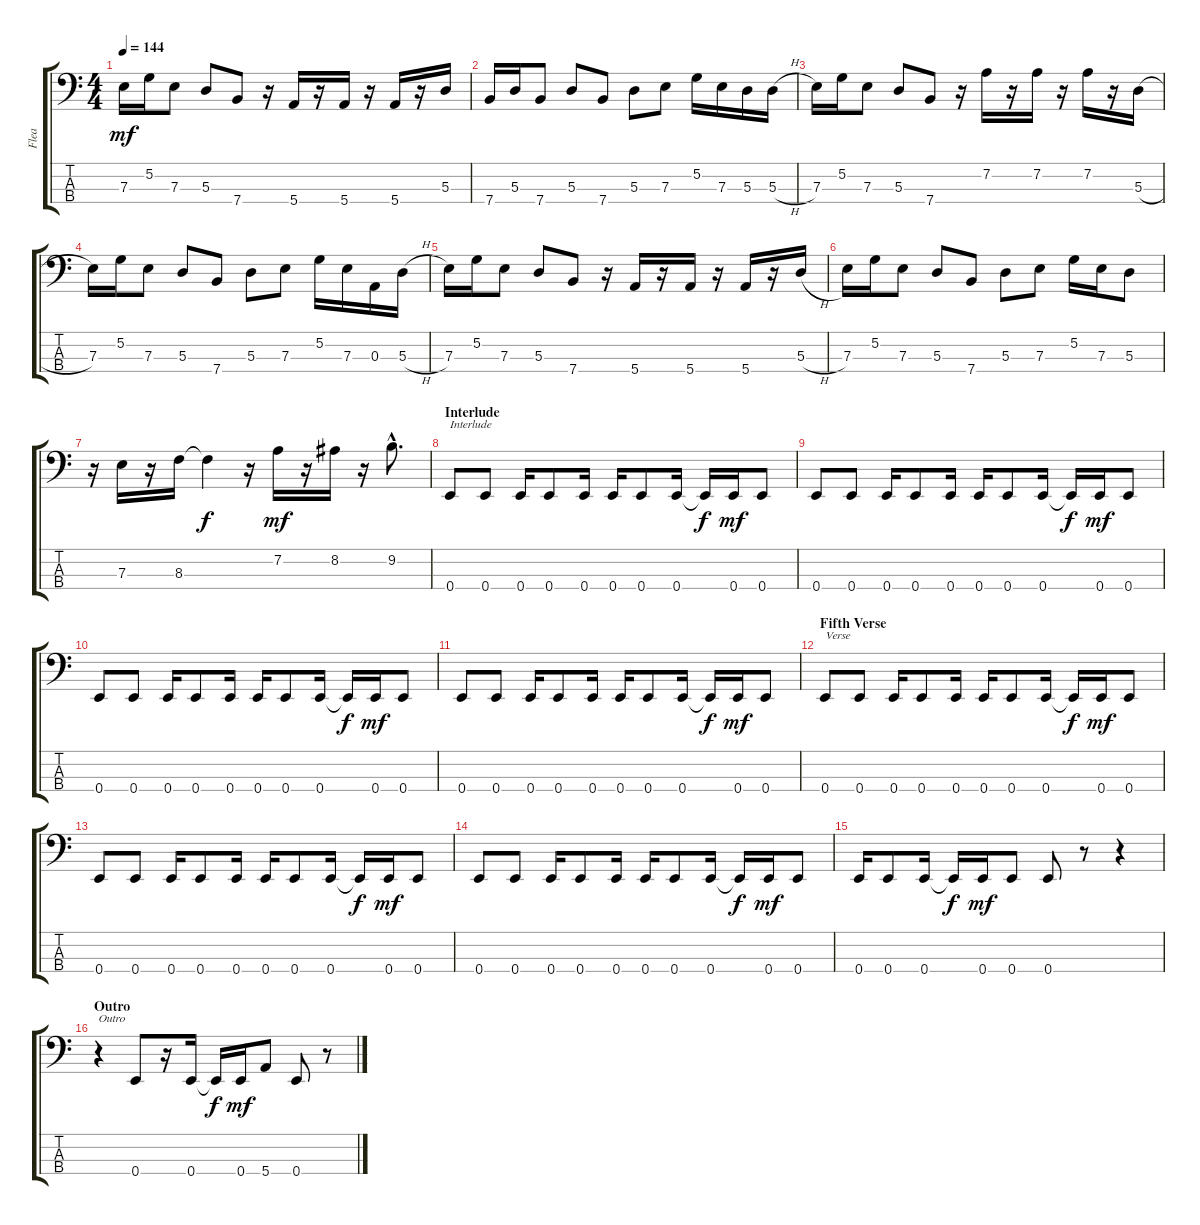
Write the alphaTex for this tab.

\track ("Flea" "Flea") {instrument electricbassfinger}
\staff {score tabs}
\tuning (G2 D2 A1 E1) {hide}
\ts (4 4)
\tempo 144
\clef f4
\ks c
7.3.16{dy mf} 5.2.16 7.3.8 5.3.8 7.4.8 r.16 5.4.16 r.16 5.4.16 r.16 5.4.16 r.16 5.3.16 |
7.4.16 5.3.16 7.4.8 5.3.8 7.4.8 5.3.8 7.3.8 5.2.16 7.3.16 5.3.16 5.3{h}.16 |
7.3.16 5.2.16 7.3.8 5.3.8 7.4.8 r.16 7.2.16 r.16 7.2.16 r.16 7.2.16 r.16 5.3{h}.16 |
7.3.16 5.2.16 7.3.8 5.3.8 7.4.8 5.3.8 7.3.8 5.2.16 7.3.16 0.3.16 5.3{h}.16 |
7.3.16 5.2.16 7.3.8 5.3.8 7.4.8 r.16 5.4.16 r.16 5.4.16 r.16 5.4.16 r.16 5.3{h}.16 |
7.3.16 5.2.16 7.3.8 5.3.8 7.4.8 5.3.8 7.3.8 5.2.16 7.3.16 5.3.8 |
r.16 7.3.16 r.16 8.3.16 8.3{t}.4{dy f} r.16 7.2.16{dy mf} r.16 8.2.16 r.16 9.2{hac}.8{d} |
\section ("" "Interlude")
0.4.8{txt "Interlude"} 0.4.8 0.4.16 0.4.8 0.4.16 0.4.16 0.4.8 0.4.16 0.4{t}.16{dy f} 0.4.16{dy mf} 0.4.8 |
0.4.8 0.4.8 0.4.16 0.4.8 0.4.16 0.4.16 0.4.8 0.4.16 0.4{t}.16{dy f} 0.4.16{dy mf} 0.4.8 |
0.4.8 0.4.8 0.4.16 0.4.8 0.4.16 0.4.16 0.4.8 0.4.16 0.4{t}.16{dy f} 0.4.16{dy mf} 0.4.8 |
0.4.8 0.4.8 0.4.16 0.4.8 0.4.16 0.4.16 0.4.8 0.4.16 0.4{t}.16{dy f} 0.4.16{dy mf} 0.4.8 |
\section ("" "Fifth Verse")
0.4.8{txt "Verse"} 0.4.8 0.4.16 0.4.8 0.4.16 0.4.16 0.4.8 0.4.16 0.4{t}.16{dy f} 0.4.16{dy mf} 0.4.8 |
0.4.8 0.4.8 0.4.16 0.4.8 0.4.16 0.4.16 0.4.8 0.4.16 0.4{t}.16{dy f} 0.4.16{dy mf} 0.4.8 |
0.4.8 0.4.8 0.4.16 0.4.8 0.4.16 0.4.16 0.4.8 0.4.16 0.4{t}.16{dy f} 0.4.16{dy mf} 0.4.8 |
0.4.16 0.4.8 0.4.16 0.4{t}.16{dy f} 0.4.16{dy mf} 0.4.8 0.4.8 r.8 r.4 |
\section ("" "Outro")
r.4{txt "Outro"} 0.4.8 r.16 0.4.16 0.4{t}.16{dy f} 0.4.16{dy mf} 5.4.8 0.4.8 r.8
